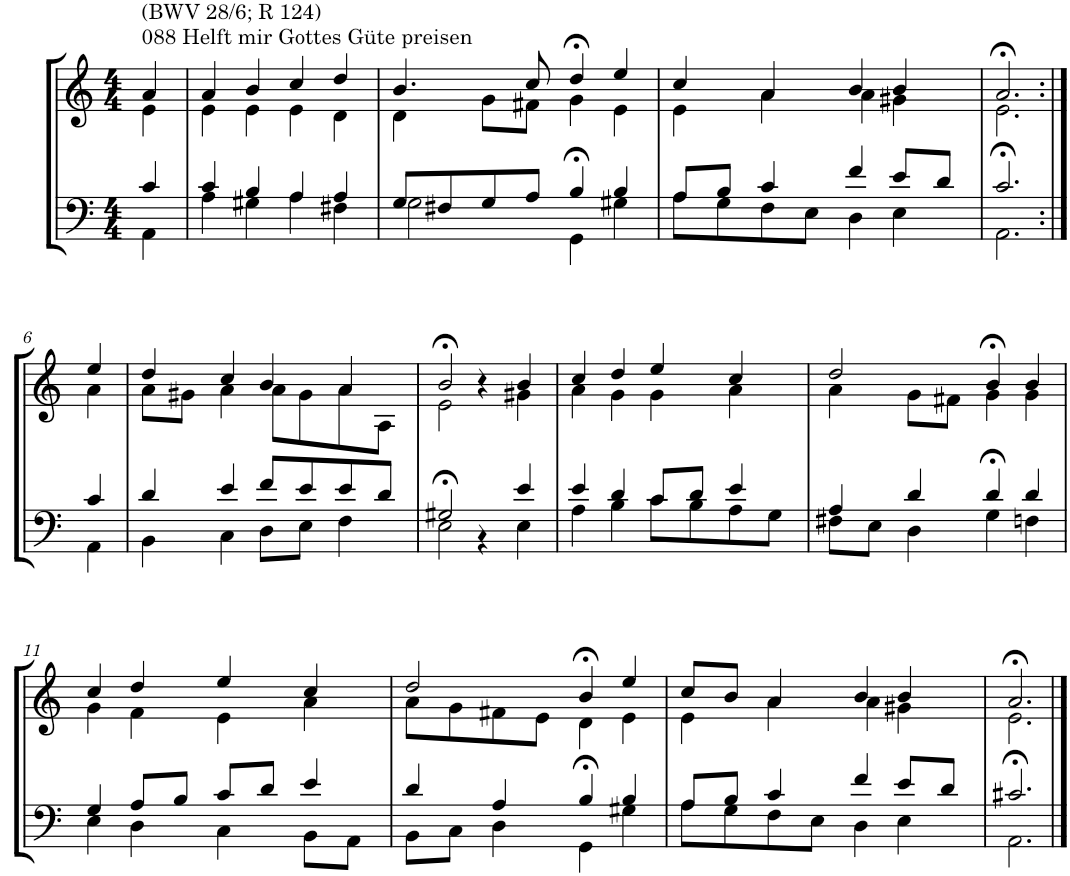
**kern	**kern
*part2	*part1
*staff2	*staff1
*I"Tenor/Baß	*I"Sopran/Alt
*clefF4	*clefG2
*k[]	*k[]
*M4/4	*M4/4
=1	=1
*^	*^
!	!	!LO:TX:a:t=088 Helft mir Gottes Güte preisen	!
!	!	!LO:TX:a:t=(BWV 28/6; R 124)	!
4c/	4AA\	4a/	4e\
=2	=2	=2	=2
4c/	4A\	4a/	4e\
4B/	4G#X\	4b/	4e\
4A/	4A\	4cc/	4e\
4A/	4F#X\	4dd/	4d\
=3	=3	=3	=3
8G/L	2G\	4.b/	4d\
8F#X/	.	.	.
8G/	.	.	8g\L
8A/J	.	8cc/	8f#X\J
4B/	4GG>\	4dd>/	4g\
4B/	4G#X\	4ee/	4e\
=4	=4	=4	=4
8A/L	8A\L	4cc/	4e\
8B/J	8G\	.	.
4c/	8F\	4a/	4a\
.	8E\J	.	.
4f/	4D\	4b/	4a\
8e/L	4E\	4b/	4g#X\
8d/J	.	.	.
=5	=5	=5	=5
2.c/	2.AA>\	2.a>/	2.e\
!!LO:LB:g=z	!!
=6:|!	=6:|!	=6:|!	=6:|!
4c/	4AA\	4ee/	4a\
=7	=7	=7	=7
4d/	4BB\	4dd/	8a\L
.	.	.	8g#X\J
4e/	4C\	4cc/	4a\
8f/L	8D\L	4b/	8a\L
8e/	8E\J	.	8g#\
8e/	4F\	4a/	8a\
8d/J	.	.	8A\J
=8	=8	=8	=8
2G#X/	2E>\	2b>/	2e\
4ryy	4r	4r	4ryy
4e/	4E\	4b/	4g#X\
=9	=9	=9	=9
4e/	4A\	4cc/	4a\
4d/	4B\	4dd/	4g\
8c/L	8c\L	4ee/	4g\
8d/J	8B\	.	.
4e/	8A\	4cc/	4a\
.	8G\J	.	.
=10	=10	=10	=10
4A/	8F#X\L	2dd/	4a\
.	8E\J	.	.
4d/	4D\	.	8g\L
.	.	.	8f#X\J
4d/	4G>\	4b>/	4g\
4d/	4Fn\	4b/	4g\
!!LO:LB:g=z	!!
=11	=11	=11	=11
4G/	4E\	4cc/	4g\
8A/L	4D\	4dd/	4f\
8B/J	.	.	.
8c/L	4C\	4ee/	4e\
8d/J	.	.	.
4e/	8BB\L	4cc/	4a\
.	8AA\J	.	.
=12	=12	=12	=12
4d/	8BB\L	2dd/	8a\L
.	8C\J	.	8g\
4A/	4D\	.	8f#X\
.	.	.	8e\J
4B/	4GG>\	4b>/	4d\
4B/	4G#X\	4ee/	4e\
=13	=13	=13	=13
8A/L	8A\L	8cc/L	4e\
8B/J	8G\	8b/J	.
4c/	8F\	4a/	4a\
.	8E\J	.	.
4f/	4D\	4b/	4a\
8e/L	4E\	4b/	4g#X\
8d/J	.	.	.
=14	=14	=14	=14
2.c#X/	2.AA>\	2.a>/	2.e\
*v	*v	*	*
*	*v	*v
==	==
*-	*-
